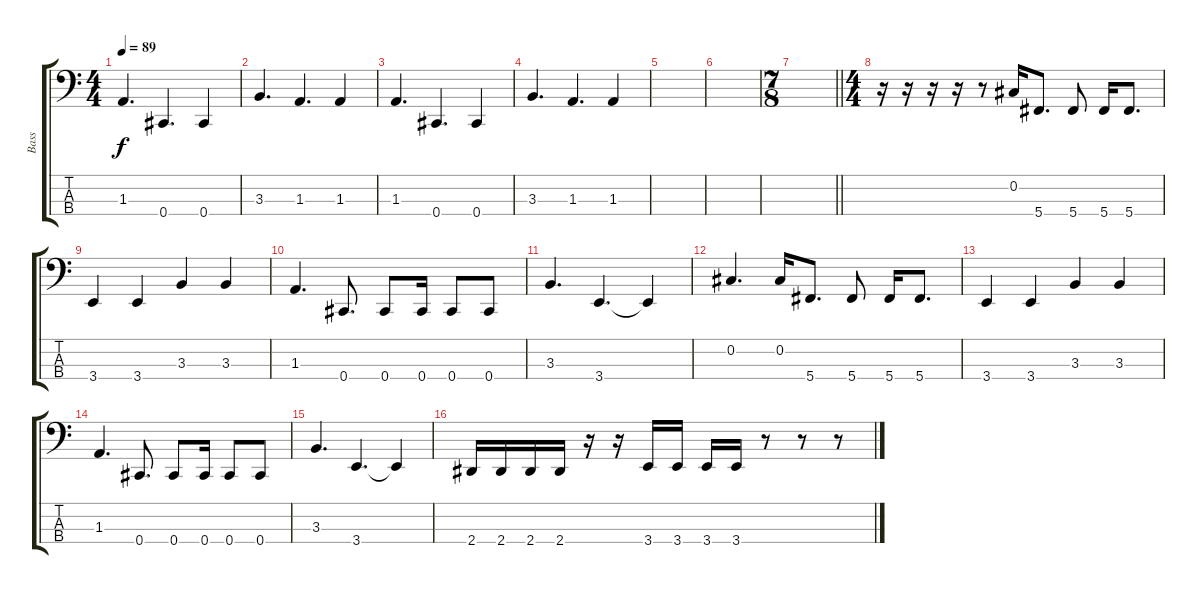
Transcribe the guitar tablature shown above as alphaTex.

\track ("Bass" "Bass") {instrument electricbasspick}
\staff {score tabs}
\tuning (Gb2 Db2 Ab1 Db1) {hide}
\ts (4 4)
\tempo 89
\clef f4
\ks c
1.3.4{d dy f} 0.4.4{d} 0.4.4 |
3.3.4{d} 1.3.4{d} 1.3.4 |
1.3.4{d} 0.4.4{d} 0.4.4 |
3.3.4{d} 1.3.4{d} 1.3.4 |
|
|
\ts (7 8)
\barLineRight lightlight
|
\ts (4 4)
r.16 r.16 r.16 r.16 r.8 0.2.16 5.4.8{d} 5.4.8 5.4.16 5.4.8{d} |
3.4.4 3.4.4 3.3.4 3.3.4 |
1.3.4{d} 0.4.8{d} 0.4.8 0.4.16 0.4.8 0.4.8 |
3.3.4{d} 3.4.4{d} 3.4{t}.4 |
0.2.4{d} 0.2.16 5.4.8{d} 5.4.8 5.4.16 5.4.8{d} |
3.4.4 3.4.4 3.3.4 3.3.4 |
1.3.4{d} 0.4.8{d} 0.4.8 0.4.16 0.4.8 0.4.8 |
3.3.4{d} 3.4.4{d} 3.4{t}.4 |
2.4.16 2.4.16 2.4.16 2.4.16 r.16 r.16 3.4.16 3.4.16 3.4.16 3.4.16 r.8 r.8 r.8
